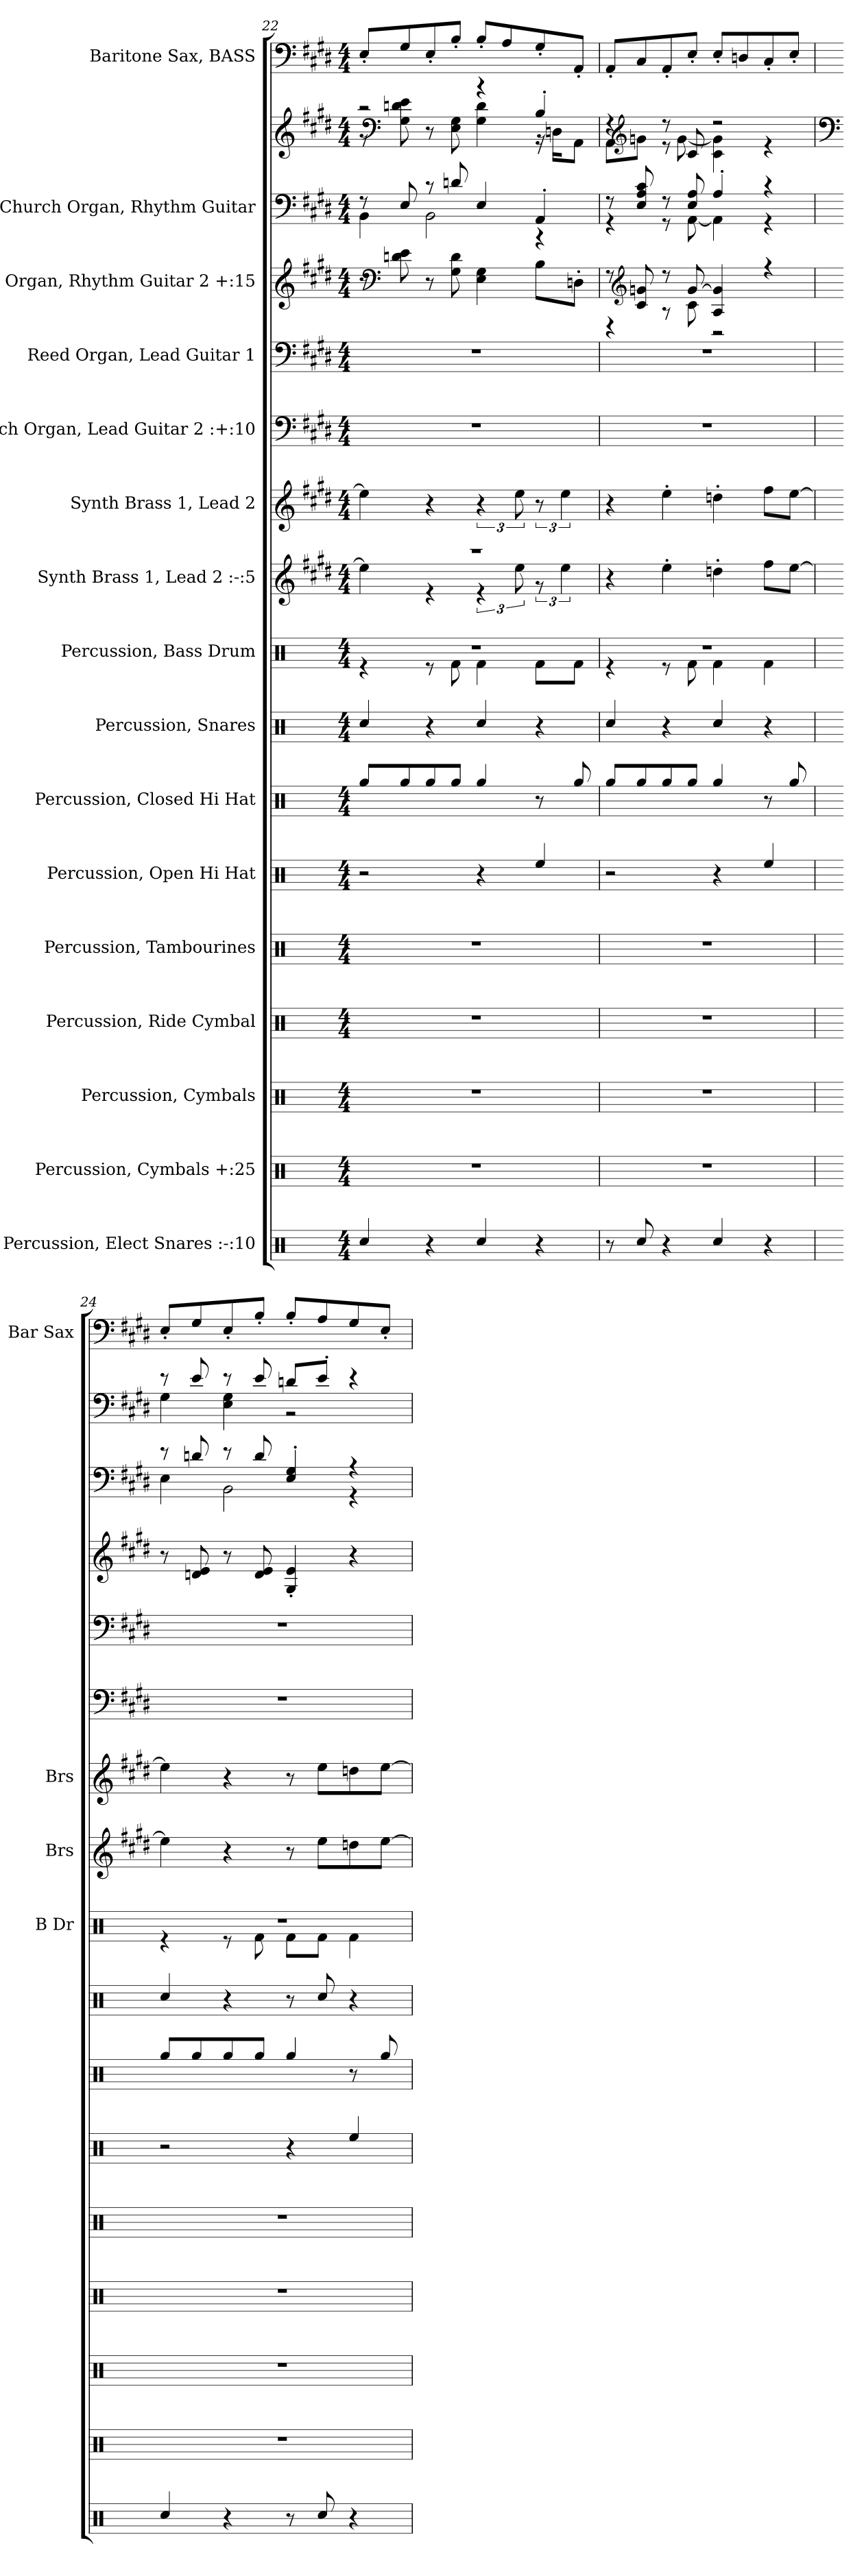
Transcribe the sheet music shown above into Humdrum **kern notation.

**kern	**kern	**kern	**kern	**kern	**kern	**kern	**kern	**kern	**kern	**kern	**kern	**kern	**kern	**kern	**kern	**kern
*part16	*part15	*part14	*part13	*part12	*part11	*part10	*part9	*part8	*part7	*part6	*part5	*part4	*part3	*part2	*part2	*part1
*staff17	*staff16	*staff15	*staff14	*staff13	*staff12	*staff11	*staff10	*staff9	*staff8	*staff7	*staff6	*staff5	*staff4	*staff3	*staff2	*staff1
*I"Percussion, Elect Snares :-:10	*I"Percussion, Cymbals  +:25	*I"Percussion, Cymbals	*I"Percussion, Ride Cymbal	*I"Percussion, Tambourines	*I"Percussion, Open Hi Hat	*I"Percussion, Closed Hi Hat	*I"Percussion, Snares	*I"Percussion, Bass Drum	*I"Synth Brass 1, Lead 2 :-:5	*I"Synth Brass 1, Lead 2	*I"Church Organ, Lead Guitar 2 :+:10	*I"Reed Organ, Lead Guitar 1	*I"Reed Organ, Rhythm Guitar 2 +:15	*I"Church Organ, Rhythm Guitar	*	*I"Baritone Sax, BASS
*	*	*	*	*	*	*	*	*I'B Dr	*I'Brs	*I'Brs	*	*	*	*	*	*I'Bar Sax
*clefX	*clefX	*clefX	*clefX	*clefX	*clefX	*clefX	*clefX	*clefX	*clefG2	*clefG2	*clefF4	*clefF4	*clefG2	*clefF4	*clefG2	*clefF4
*	*	*	*	*	*	*	*	*	*	*	*	*	*	*	*	*ITrd12c21
*k[]	*k[]	*k[]	*k[]	*k[]	*k[]	*k[]	*k[]	*k[]	*k[f#c#g#d#]	*k[f#c#g#d#]	*k[f#c#g#d#]	*k[f#c#g#d#]	*k[f#c#g#d#]	*k[f#c#g#d#]	*k[f#c#g#d#]	*k[f#c#g#d#]
*M4/4	*M4/4	*M4/4	*M4/4	*M4/4	*M4/4	*M4/4	*M4/4	*M4/4	*M4/4	*M4/4	*M4/4	*M4/4	*M4/4	*M4/4	*M4/4	*M4/4
=22	=22	=22	=22	=22	=22	=22	=22	=22	=22	=22	=22	=22	=22	=22	=22	=22
*	*	*	*	*	*	*	*	*^	*^	*	*	*	*	*^	*^	*
4Rcc/	1r	1r	1r	1r	2r	8Rgg/L	4Rcc/	1r	4r	1r	4ee\]	4ee\]	1r	1r	8r	8r	4BB\	2r	8r	8EE'/L
*	*	*	*	*	*	*	*	*	*	*	*	*	*	*	*clefF4	*	*	*clefF4	*	*
.	.	.	.	.	.	8Rgg/	.	.	.	.	.	.	.	.	8dn\ 8e\	8E/	.	.	8G#\ 8dn\ 8e\	8GG#/
4r	.	.	.	.	.	8Rgg/	4r	.	8r	.	4r	4r	.	.	8r	8r	2BB\	.	8r	8EE'/
.	.	.	.	.	.	8Rgg/J	.	.	8Rf\	.	.	.	.	.	8G#\ 8d\	8dn/	.	.	8E\ 8G#\	8BB'/J
4Rcc/	.	.	.	.	4r	4Rgg/	4Rcc/	.	4Rf\	.	6r	6r	.	.	4E\ 4G#\	4E/	.	4r	4G#\ 4d\	8BB'/L
.	.	.	.	.	.	.	.	.	.	.	.	.	.	.	.	.	.	.	.	8AA/
.	.	.	.	.	.	.	.	.	.	.	12ee\	12ee\	.	.	.	.	.	.	.	.
4r	.	.	.	.	4Ree/	8r	4r	.	8Rf\L	.	12r	12r	.	.	8B\L	4AA'/	4r	4B'/	16r	8GG#'/
.	.	.	.	.	.	.	.	.	.	.	.	.	.	.	.	.	.	.	16Dn\KL	.
.	.	.	.	.	.	.	.	.	.	.	6ee\	6ee\	.	.	.	.	.	.	.	.
.	.	.	.	.	.	8Rgg/	.	.	8Rf\J	.	.	.	.	.	8Dn'\J	.	.	.	8AA\J	8AAA'/J
*	*	*	*	*	*	*	*	*	*	*v	*v	*	*	*	*	*	*	*	*	*
!!LO:PB:g=z
=23	=23	=23	=23	=23	=23	=23	=23	=23	=23	=23	=23	=23	=23	=23	=23	=23	=23	=23	=23
*	*	*	*	*	*	*	*	*	*	*	*	*	*	*^	*	*	*	*	*
8r	1r	1r	1r	1r	2r	8Rgg/L	4Rcc/	1r	4r	4r	4r	1r	1r	8r	4r	8r	4r	4r	8AA\L	8AAA'/L
*	*	*	*	*	*	*	*	*	*	*	*	*	*	*clefG2	*	*	*	*clefG2	*	*
8Rcc/	.	.	.	.	.	8Rgg/	.	.	.	.	.	.	.	8c#/ 8gn/	.	8E/ 8A/ 8c#/	.	.	8gn\J	8CC#/
4r	.	.	.	.	.	8Rgg/	4r	.	8r	4ee'\	4ee'\	.	.	8r	8r	8r	8r	8r	8r	8AAA'/
.	.	.	.	.	.	8Rgg/J	.	.	8Rf\	.	.	.	.	[8g/	8c#\	8E/ 8A/	[8AA\	8c#/	[8g\	8EE'/J
4Rcc/	.	.	.	.	4r	4Rgg/	4Rcc/	.	4Rf\	4ddn'\	4ddn'\	.	.	4A/ 4g/]	2r	4A'/	4AA\]	2r	4c#\ 4g\]	8EE'/L
.	.	.	.	.	.	.	.	.	.	.	.	.	.	.	.	.	.	.	.	8DDn/
4r	.	.	.	.	4Ree/	8r	4r	.	4Rf\	8ff#\L	8ff#\L	.	.	4r	.	4r	4r	.	4r	8CC#'/
.	.	.	.	.	.	8Rgg/	.	.	.	[8ee\J	[8ee\J	.	.	.	.	.	.	.	.	8EE'/J
*	*	*	*	*	*	*	*	*	*	*	*	*	*	*v	*v	*	*	*	*	*
=24	=24	=24	=24	=24	=24	=24	=24	=24	=24	=24	=24	=24	=24	=24	=24	=24	=24	=24	=24
*	*	*	*	*	*	*	*	*	*	*	*	*	*	*	*	*	*clefF4	*	*
4Rcc/	1r	1r	1r	1r	2r	8Rgg/L	4Rcc/	1r	4r	4ee\]	4ee\]	1r	1r	8r	8r	4E\	8r	4G#\	8EE'/L
.	.	.	.	.	.	8Rgg/	.	.	.	.	.	.	.	8dn/ 8e/	8dn/	.	8e/	.	8GG#/
4r	.	.	.	.	.	8Rgg/	4r	.	8r	4r	4r	.	.	8r	8r	2BB\	8r	4E\ 4G#\	8EE'/
.	.	.	.	.	.	8Rgg/J	.	.	8Rf\	.	.	.	.	8d/ 8e/	8d/	.	8e/	.	8BB'/J
8r	.	.	.	.	4r	4Rgg/	8r	.	8Rf\L	8r	8r	.	.	4G#/' 4e/'	4E/' 4G#/'	.	8dn/L	2r	8BB'/L
8Rcc/	.	.	.	.	.	.	8Rcc/	.	8Rf\J	8ee\L	8ee\L	.	.	.	.	.	8e'/J	.	8AA/
4r	.	.	.	.	4Ree/	8r	4r	.	4Rf\	8ddn\	8ddn\	.	.	4r	4r	4r	4r	.	8GG#/
.	.	.	.	.	.	8Rgg/	.	.	.	[8ee\J	[8ee\J	.	.	.	.	.	.	.	8EE'/J
*	*	*	*	*	*	*	*	*	*	*	*	*	*	*	*v	*v	*	*	*
*	*	*	*	*	*	*	*	*v	*v	*	*	*	*	*	*	*v	*v	*
=	=	=	=	=	=	=	=	=	=	=	=	=	=	=	=	=
*-	*-	*-	*-	*-	*-	*-	*-	*-	*-	*-	*-	*-	*-	*-	*-	*-
